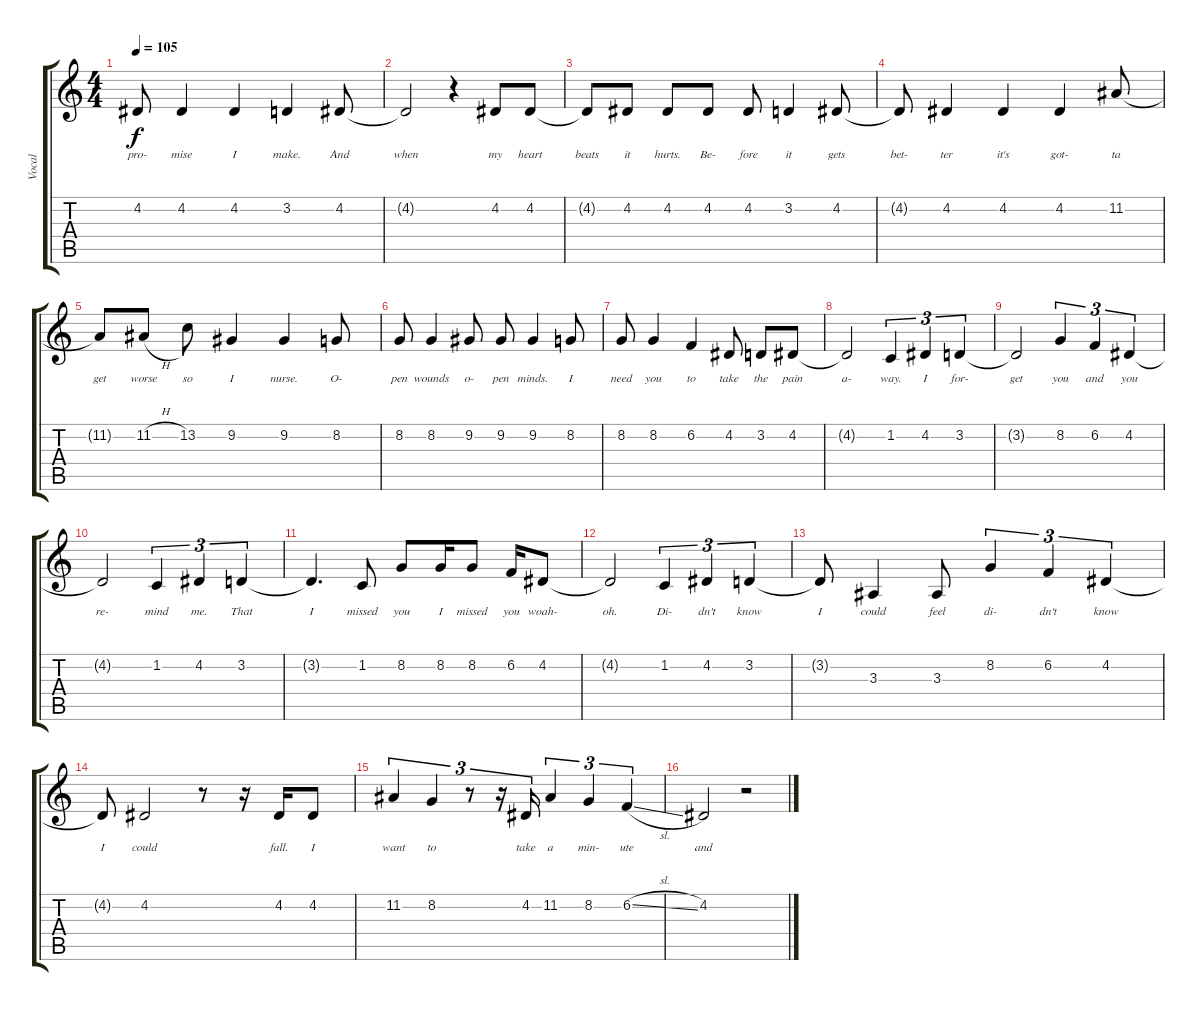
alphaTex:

\track ("Vocal" "Vocal") {solo instrument brightacousticpiano}
\staff {score tabs}
\tuning (E4 B3 G3 D3 A2 E2) {hide}
\ts (4 4)
\tempo 105
\clef g2
\ks c
4.2{t}.8{lyrics (0 "pro-") lyrics (1 "") lyrics (2 "") lyrics (3 "") lyrics (4 "") dy f} 4.2.4{lyrics (0 "mise") lyrics (1 "") lyrics (2 "") lyrics (3 "") lyrics (4 "")} 4.2.4{lyrics (0 "I") lyrics (1 "") lyrics (2 "") lyrics (3 "") lyrics (4 "")} 3.2.4{lyrics (0 "make.") lyrics (1 "") lyrics (2 "") lyrics (3 "") lyrics (4 "")} 4.2.8{lyrics (0 "And") lyrics (1 "") lyrics (2 "") lyrics (3 "") lyrics (4 "")} |
4.2{t}.2{lyrics (0 "when") lyrics (1 "") lyrics (2 "") lyrics (3 "") lyrics (4 "")} r.4 4.2.8{lyrics (0 "my") lyrics (1 "") lyrics (2 "") lyrics (3 "") lyrics (4 "")} 4.2.8{lyrics (0 "heart") lyrics (1 "") lyrics (2 "") lyrics (3 "") lyrics (4 "")} |
4.2{t}.8{lyrics (0 "beats") lyrics (1 "") lyrics (2 "") lyrics (3 "") lyrics (4 "")} 4.2.8{lyrics (0 "it") lyrics (1 "") lyrics (2 "") lyrics (3 "") lyrics (4 "")} 4.2.8{lyrics (0 "hurts.") lyrics (1 "") lyrics (2 "") lyrics (3 "") lyrics (4 "")} 4.2.8{lyrics (0 "Be-") lyrics (1 "") lyrics (2 "") lyrics (3 "") lyrics (4 "")} 4.2.8{lyrics (0 "fore") lyrics (1 "") lyrics (2 "") lyrics (3 "") lyrics (4 "")} 3.2.4{lyrics (0 "it") lyrics (1 "") lyrics (2 "") lyrics (3 "") lyrics (4 "")} 4.2.8{lyrics (0 "gets") lyrics (1 "") lyrics (2 "") lyrics (3 "") lyrics (4 "")} |
4.2{t}.8{lyrics (0 "bet-") lyrics (1 "") lyrics (2 "") lyrics (3 "") lyrics (4 "")} 4.2.4{lyrics (0 "ter") lyrics (1 "") lyrics (2 "") lyrics (3 "") lyrics (4 "")} 4.2.4{lyrics (0 "it's") lyrics (1 "") lyrics (2 "") lyrics (3 "") lyrics (4 "")} 4.2.4{lyrics (0 "got-") lyrics (1 "") lyrics (2 "") lyrics (3 "") lyrics (4 "")} 11.2.8{lyrics (0 "ta") lyrics (1 "") lyrics (2 "") lyrics (3 "") lyrics (4 "")} |
11.2{t}.8{lyrics (0 "get") lyrics (1 "") lyrics (2 "") lyrics (3 "") lyrics (4 "")} 11.2{h}.8{lyrics (0 "worse") lyrics (1 "") lyrics (2 "") lyrics (3 "") lyrics (4 "")} 13.2.8{lyrics (0 "so") lyrics (1 "") lyrics (2 "") lyrics (3 "") lyrics (4 "")} 9.2.4{lyrics (0 "I") lyrics (1 "") lyrics (2 "") lyrics (3 "") lyrics (4 "")} 9.2.4{lyrics (0 "nurse.") lyrics (1 "") lyrics (2 "") lyrics (3 "") lyrics (4 "")} 8.2.8{lyrics (0 "O-") lyrics (1 "") lyrics (2 "") lyrics (3 "") lyrics (4 "")} |
8.2.8{lyrics (0 "pen") lyrics (1 "") lyrics (2 "") lyrics (3 "") lyrics (4 "")} 8.2.4{lyrics (0 "wounds") lyrics (1 "") lyrics (2 "") lyrics (3 "") lyrics (4 "")} 9.2.8{lyrics (0 "o-") lyrics (1 "") lyrics (2 "") lyrics (3 "") lyrics (4 "")} 9.2.8{lyrics (0 "pen") lyrics (1 "") lyrics (2 "") lyrics (3 "") lyrics (4 "")} 9.2.4{lyrics (0 "minds.") lyrics (1 "") lyrics (2 "") lyrics (3 "") lyrics (4 "")} 8.2.8{lyrics (0 "I") lyrics (1 "") lyrics (2 "") lyrics (3 "") lyrics (4 "")} |
8.2.8{lyrics (0 "need") lyrics (1 "") lyrics (2 "") lyrics (3 "") lyrics (4 "")} 8.2.4{lyrics (0 "you") lyrics (1 "") lyrics (2 "") lyrics (3 "") lyrics (4 "")} 6.2.4{lyrics (0 "to") lyrics (1 "") lyrics (2 "") lyrics (3 "") lyrics (4 "")} 4.2.8{lyrics (0 "take") lyrics (1 "") lyrics (2 "") lyrics (3 "") lyrics (4 "")} 3.2.8{lyrics (0 "the") lyrics (1 "") lyrics (2 "") lyrics (3 "") lyrics (4 "")} 4.2.8{lyrics (0 "pain") lyrics (1 "") lyrics (2 "") lyrics (3 "") lyrics (4 "")} |
4.2{t}.2{lyrics (0 "a-") lyrics (1 "") lyrics (2 "") lyrics (3 "") lyrics (4 "")} 1.2.4{tu (3 2) lyrics (0 "way.") lyrics (1 "") lyrics (2 "") lyrics (3 "") lyrics (4 "")} 4.2.4{tu (3 2) lyrics (0 "I") lyrics (1 "") lyrics (2 "") lyrics (3 "") lyrics (4 "")} 3.2.4{tu (3 2) lyrics (0 "for-") lyrics (1 "") lyrics (2 "") lyrics (3 "") lyrics (4 "")} |
3.2{t}.2{lyrics (0 "get") lyrics (1 "") lyrics (2 "") lyrics (3 "") lyrics (4 "")} 8.2.4{tu (3 2) lyrics (0 "you") lyrics (1 "") lyrics (2 "") lyrics (3 "") lyrics (4 "")} 6.2.4{tu (3 2) lyrics (0 "and") lyrics (1 "") lyrics (2 "") lyrics (3 "") lyrics (4 "")} 4.2.4{tu (3 2) lyrics (0 "you") lyrics (1 "") lyrics (2 "") lyrics (3 "") lyrics (4 "")} |
4.2{t}.2{lyrics (0 "re-") lyrics (1 "") lyrics (2 "") lyrics (3 "") lyrics (4 "")} 1.2.4{tu (3 2) lyrics (0 "mind") lyrics (1 "") lyrics (2 "") lyrics (3 "") lyrics (4 "")} 4.2.4{tu (3 2) lyrics (0 "me.") lyrics (1 "") lyrics (2 "") lyrics (3 "") lyrics (4 "")} 3.2.4{tu (3 2) lyrics (0 "That") lyrics (1 "") lyrics (2 "") lyrics (3 "") lyrics (4 "")} |
3.2{t}.4{d lyrics (0 "I") lyrics (1 "") lyrics (2 "") lyrics (3 "") lyrics (4 "")} 1.2.8{lyrics (0 "missed") lyrics (1 "") lyrics (2 "") lyrics (3 "") lyrics (4 "")} 8.2.8{lyrics (0 "you") lyrics (1 "") lyrics (2 "") lyrics (3 "") lyrics (4 "")} 8.2.16{lyrics (0 "I") lyrics (1 "") lyrics (2 "") lyrics (3 "") lyrics (4 "")} 8.2.8{lyrics (0 "missed") lyrics (1 "") lyrics (2 "") lyrics (3 "") lyrics (4 "")} 6.2.16{lyrics (0 "you") lyrics (1 "") lyrics (2 "") lyrics (3 "") lyrics (4 "")} 4.2.8{lyrics (0 "woah-") lyrics (1 "") lyrics (2 "") lyrics (3 "") lyrics (4 "")} |
4.2{t}.2{lyrics (0 "oh.") lyrics (1 "") lyrics (2 "") lyrics (3 "") lyrics (4 "")} 1.2.4{tu (3 2) lyrics (0 "Di-") lyrics (1 "") lyrics (2 "") lyrics (3 "") lyrics (4 "")} 4.2.4{tu (3 2) lyrics (0 "dn't") lyrics (1 "") lyrics (2 "") lyrics (3 "") lyrics (4 "")} 3.2.4{tu (3 2) lyrics (0 "know") lyrics (1 "") lyrics (2 "") lyrics (3 "") lyrics (4 "")} |
3.2{t}.8{lyrics (0 "I") lyrics (1 "") lyrics (2 "") lyrics (3 "") lyrics (4 "")} 3.3.4{lyrics (0 "could") lyrics (1 "") lyrics (2 "") lyrics (3 "") lyrics (4 "")} 3.3.8{lyrics (0 "feel") lyrics (1 "") lyrics (2 "") lyrics (3 "") lyrics (4 "")} 8.2.4{tu (3 2) lyrics (0 "di-") lyrics (1 "") lyrics (2 "") lyrics (3 "") lyrics (4 "")} 6.2.4{tu (3 2) lyrics (0 "dn't") lyrics (1 "") lyrics (2 "") lyrics (3 "") lyrics (4 "")} 4.2.4{tu (3 2) lyrics (0 "know") lyrics (1 "") lyrics (2 "") lyrics (3 "") lyrics (4 "")} |
4.2{t}.8{lyrics (0 "I") lyrics (1 "") lyrics (2 "") lyrics (3 "") lyrics (4 "")} 4.2.2{lyrics (0 "could") lyrics (1 "") lyrics (2 "") lyrics (3 "") lyrics (4 "")} r.8 r.16 4.2.16{lyrics (0 "fall.") lyrics (1 "") lyrics (2 "") lyrics (3 "") lyrics (4 "")} 4.2.8{lyrics (0 "I") lyrics (1 "") lyrics (2 "") lyrics (3 "") lyrics (4 "")} |
11.2.4{tu (3 2) lyrics (0 "want") lyrics (1 "") lyrics (2 "") lyrics (3 "") lyrics (4 "")} 8.2.4{tu (3 2) lyrics (0 "to") lyrics (1 "") lyrics (2 "") lyrics (3 "") lyrics (4 "")} r.8{tu (3 2)} r.16{tu (3 2)} 4.2.16{tu (3 2) lyrics (0 "take") lyrics (1 "") lyrics (2 "") lyrics (3 "") lyrics (4 "")} 11.2.4{tu (3 2) lyrics (0 "a") lyrics (1 "") lyrics (2 "") lyrics (3 "") lyrics (4 "")} 8.2.4{tu (3 2) lyrics (0 "min-") lyrics (1 "") lyrics (2 "") lyrics (3 "") lyrics (4 "")} 6.2{sl}.4{tu (3 2) lyrics (0 "ute") lyrics (1 "") lyrics (2 "") lyrics (3 "") lyrics (4 "")} |
4.2.2{lyrics (0 "and") lyrics (1 "") lyrics (2 "") lyrics (3 "") lyrics (4 "")} r.2
